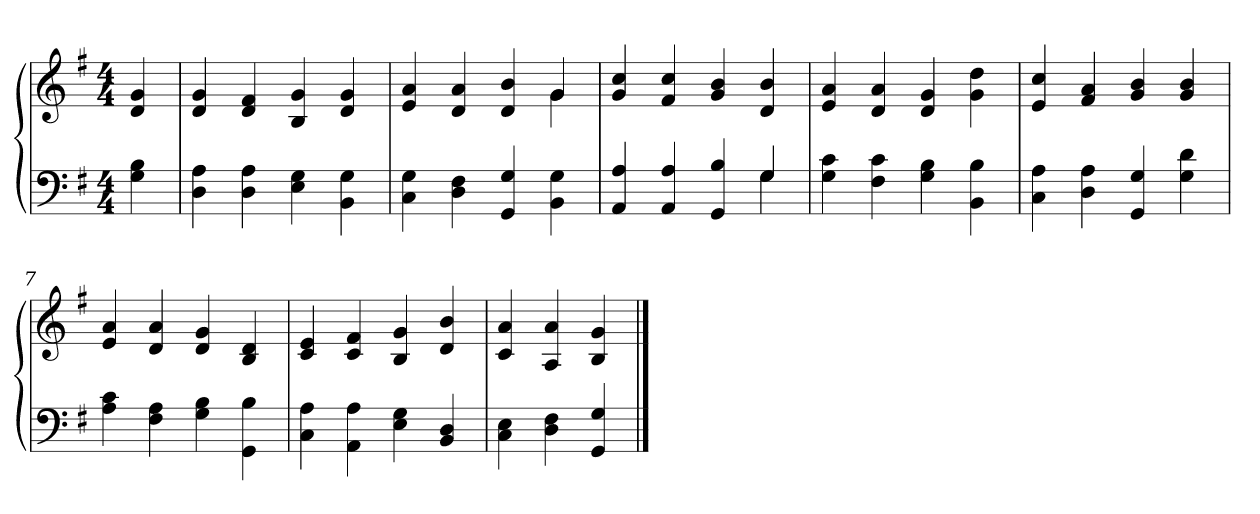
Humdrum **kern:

**kern	**kern
*part2	*part1
*staff2	*staff1
*clefF4	*clefG2
*k[f#]	*k[f#]
*G:	*G:
*M4/4	*M4/4
*MM106	*MM106
=1	=1
4G\ 4B\	4d/ 4g/
=2	=2
4D\ 4A\	4d/ 4g/
4D\ 4A\	4d/ 4f#/
4E\ 4G\	4B/ 4g/
4BB\ 4G\	4d/ 4g/
=3	=3
*	*^
4C\ 4G\	4e/ 4a/	2.ryy
4D\ 4F#\	4d/ 4a/	.
4GG/ 4G/	4d/ 4b/	.
4BB\ 4G\	4g/	4g\
*	*v	*v
=4	=4
*^	*
4AA/ 4A/	2.ryy	4g/ 4cc/
4AA/ 4A/	.	4f#/ 4cc/
4GG/ 4B/	.	4g/ 4b/
4G/	4G\	4d/ 4b/
*v	*v	*
=5	=5
4G\ 4c\	4e/ 4a/
4F#\ 4c\	4d/ 4a/
4G\ 4B\	4d/ 4g/
4BB\ 4B\	4g\ 4dd\
=6	=6
4C\ 4A\	4e/ 4cc/
4D\ 4A\	4f#/ 4a/
4GG/ 4G/	4g/ 4b/
4G\ 4d\	4g/ 4b/
=7	=7
4A\ 4c\	4e/ 4a/
4F#\ 4A\	4d/ 4a/
4G\ 4B\	4d/ 4g/
4GG\ 4B\	4B/ 4d/
=8	=8
4C\ 4A\	4c/ 4e/
4AA\ 4A\	4c/ 4f#/
4E\ 4G\	4B/ 4g/
4BB/ 4D/	4d/ 4b/
=9	=9
4C\ 4E\	4c/ 4a/
4D\ 4F#\	4A/ 4a/
4GG/ 4G/	4B/ 4g/
==	==
*-	*-
